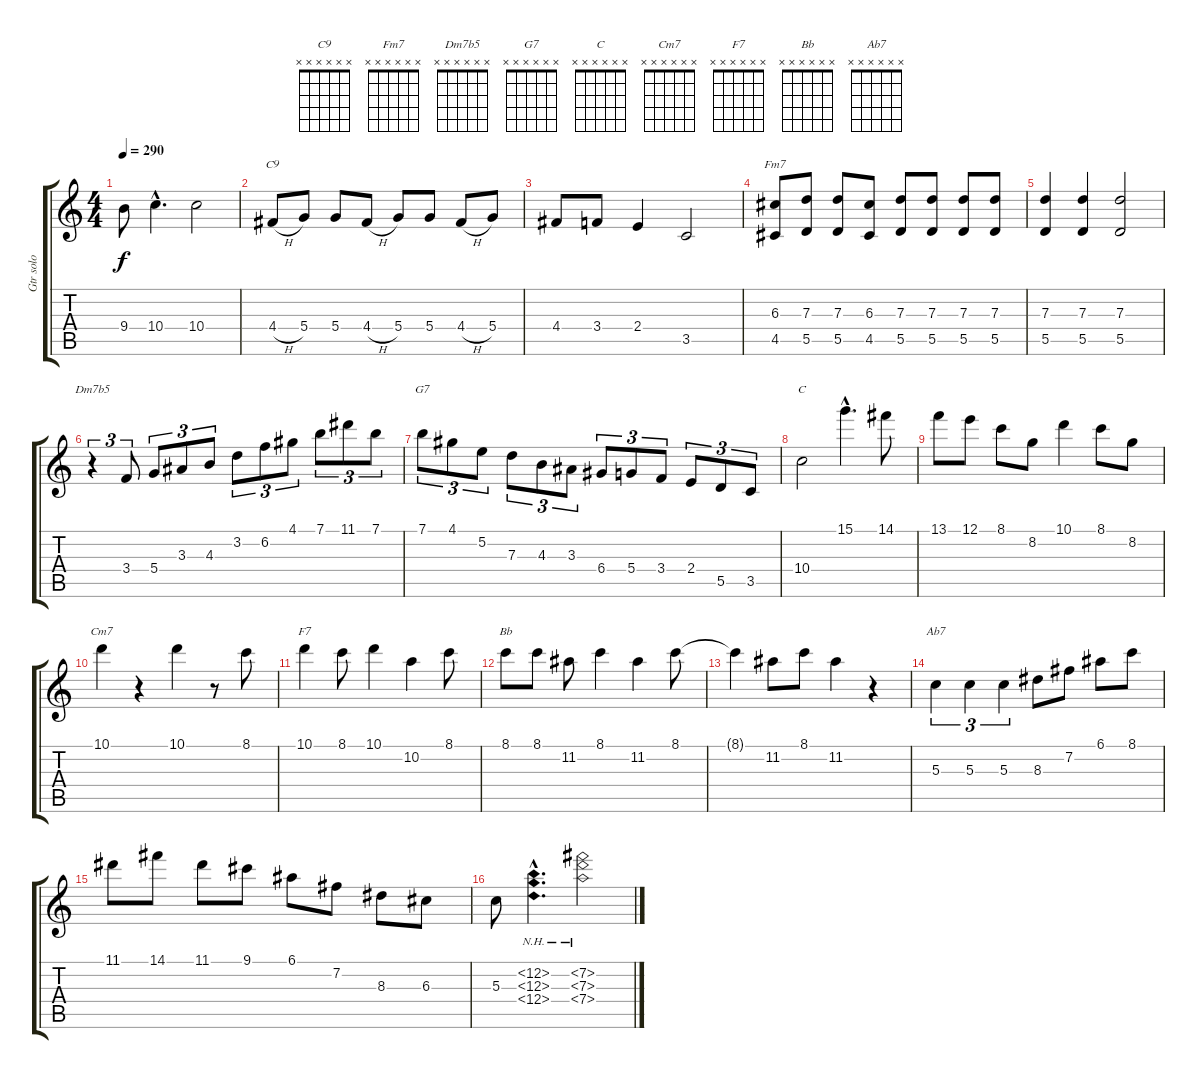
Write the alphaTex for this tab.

\track ("Gtr solo" "Gtr solo") {instrument acousticguitarnylon}
\staff {score tabs}
\tuning (E4 B3 G3 D3 A2 E2) {hide}
\chord ("C9" x x x x x x) {firstfret 0}
\chord ("Fm7" x x x x x x) {firstfret 0}
\chord ("Dm7b5" x x x x x x) {firstfret 0}
\chord ("G7" x x x x x x) {firstfret 0}
\chord ("C" x x x x x x) {firstfret 0}
\chord ("Cm7" x x x x x x) {firstfret 0}
\chord ("F7" x x x x x x) {firstfret 0}
\chord ("Bb" x x x x x x) {firstfret 0}
\chord ("Ab7" x x x x x x) {firstfret 0}
\ts (4 4)
\tempo 290
\clef g2
\ks c
9.4.8{dy f} 10.4{hac}.4{d} 10.4.2 |
4.4{h}.8{ch "C9"} 5.4.8 5.4.8 4.4{h}.8 5.4.8 5.4.8 4.4{h}.8 5.4.8 |
4.4.8 3.4.8 2.4.4 3.5.2 |
(6.3 4.5).8{ch "Fm7"} (7.3 5.5).8 (7.3 5.5).8 (6.3 4.5).8 (7.3 5.5).8 (7.3 5.5).8 (7.3 5.5).8 (7.3 5.5).8 |
(7.3 5.5).4 (7.3 5.5).4 (7.3 5.5).2 |
r.4{tu (3 2) ch "Dm7b5"} 3.4.8{tu (3 2)} 5.4.8{tu (3 2)} 3.3.8{tu (3 2)} 4.3.8{tu (3 2)} 3.2.8{tu (3 2)} 6.2.8{tu (3 2)} 4.1.8{tu (3 2)} 7.1.8{tu (3 2)} 11.1.8{tu (3 2)} 7.1.8{tu (3 2)} |
7.1.8{tu (3 2) ch "G7"} 4.1.8{tu (3 2)} 5.2.8{tu (3 2)} 7.3.8{tu (3 2)} 4.3.8{tu (3 2)} 3.3.8{tu (3 2)} 6.4.8{tu (3 2)} 5.4.8{tu (3 2)} 3.4.8{tu (3 2)} 2.4.8{tu (3 2)} 5.5.8{tu (3 2)} 3.5.8{tu (3 2)} |
10.4.2{ch "C"} 15.1{hac}.4{d} 14.1.8 |
13.1.8 12.1.8 8.1.8 8.2.8 10.1.4 8.1.8 8.2.8 |
10.1.4{ch "Cm7"} r.4 10.1.4 r.8 8.1.8 |
10.1.4{ch "F7"} 8.1.8 10.1.4 10.2.4 8.1.8 |
8.1.8{ch "Bb"} 8.1.8 11.2.8 8.1.4 11.2.4 8.1.8 |
8.1{t}.4 11.2.8 8.1.8 11.2.4 r.4 |
5.3.4{tu (3 2) ch "Ab7"} 5.3.4{tu (3 2)} 5.3.4{tu (3 2)} 8.3.8 7.2.8 6.1.8 8.1.8 |
11.1.8 14.1.8 11.1.8 9.1.8 6.1.8 7.2.8 8.3.8 6.3.8 |
5.3.8 (12.2{nh hac} 12.3{nh hac} 12.4{nh hac}).4{d} (7.2{nh} 7.3{nh} 7.4{nh}).2
